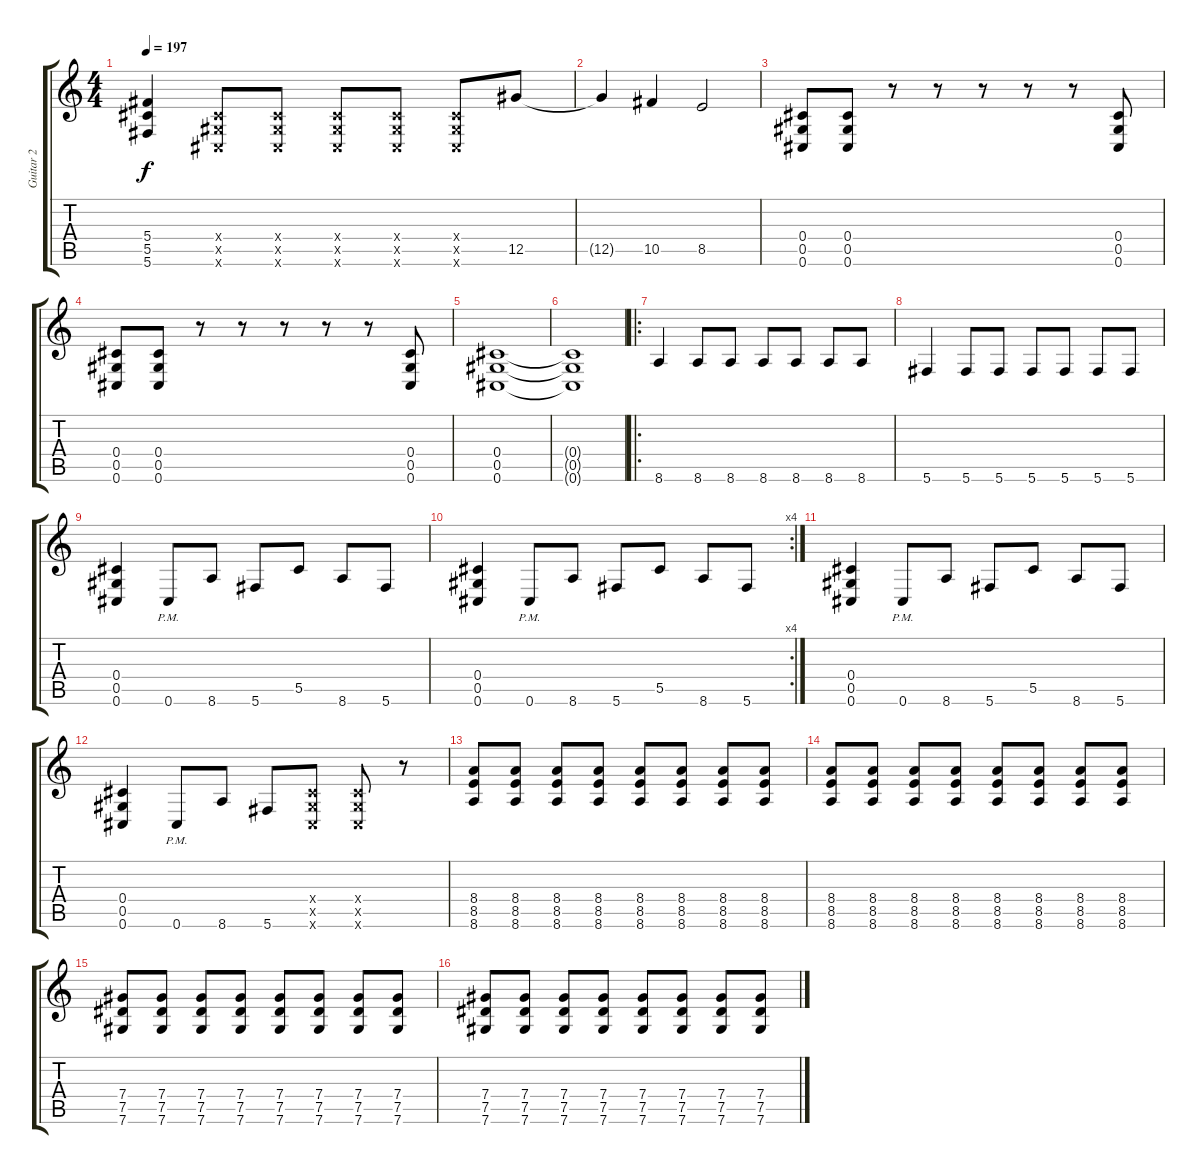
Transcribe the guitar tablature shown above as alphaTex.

\track ("Guitar 2" "Guitar 2") {instrument distortionguitar}
\staff {score tabs}
\tuning (Eb4 Bb3 Gb3 Db3 Ab2 Db2) {hide}
\ts (4 4)
\tempo 197
\clef g2
\ks c
(5.4{t} 5.5{t} 5.6{t}).4{dy f} (0.4{x} 0.5{x} 0.6{x}).8 (0.4{x} 0.5{x} 0.6{x}).8 (0.4{x} 0.5{x} 0.6{x}).8 (0.4{x} 0.5{x} 0.6{x}).8 (0.4{x} 0.5{x} 0.6{x}).8 12.5.8 |
12.5{t}.4 10.5.4 8.5.2 |
(0.4 0.5 0.6).8 (0.4 0.5 0.6).8 r.8 r.8 r.8 r.8 r.8 (0.4 0.5 0.6).8 |
(0.4 0.5 0.6).8 (0.4 0.5 0.6).8 r.8 r.8 r.8 r.8 r.8 (0.4 0.5 0.6).8 |
(0.4 0.5 0.6).1 |
(0.4{t} 0.5{t} 0.6{t}).1 |
\ro
8.6.4 8.6.8 8.6.8 8.6.8 8.6.8 8.6.8 8.6.8 |
5.6.4 5.6.8 5.6.8 5.6.8 5.6.8 5.6.8 5.6.8 |
(0.4 0.5 0.6).4 0.6{pm}.8 8.6.8 5.6.8 5.5.8 8.6.8 5.6.8 |
\rc 4
(0.4 0.5 0.6).4 0.6{pm}.8 8.6.8 5.6.8 5.5.8 8.6.8 5.6.8 |
(0.4 0.5 0.6).4 0.6{pm}.8 8.6.8 5.6.8 5.5.8 8.6.8 5.6.8 |
(0.4 0.5 0.6).4 0.6{pm}.8 8.6.8 5.6.8 (0.4{x} 0.5{x} 0.6{x}).8 (0.4{x} 0.5{x} 0.6{x}).8 r.8 |
(8.4 8.5 8.6).8 (8.4 8.5 8.6).8 (8.4 8.5 8.6).8 (8.4 8.5 8.6).8 (8.4 8.5 8.6).8 (8.4 8.5 8.6).8 (8.4 8.5 8.6).8 (8.4 8.5 8.6).8 |
(8.4 8.5 8.6).8 (8.4 8.5 8.6).8 (8.4 8.5 8.6).8 (8.4 8.5 8.6).8 (8.4 8.5 8.6).8 (8.4 8.5 8.6).8 (8.4 8.5 8.6).8 (8.4 8.5 8.6).8 |
(7.4 7.5 7.6).8 (7.4 7.5 7.6).8 (7.4 7.5 7.6).8 (7.4 7.5 7.6).8 (7.4 7.5 7.6).8 (7.4 7.5 7.6).8 (7.4 7.5 7.6).8 (7.4 7.5 7.6).8 |
(7.4 7.5 7.6).8 (7.4 7.5 7.6).8 (7.4 7.5 7.6).8 (7.4 7.5 7.6).8 (7.4 7.5 7.6).8 (7.4 7.5 7.6).8 (7.4 7.5 7.6).8 (7.4 7.5 7.6).8
